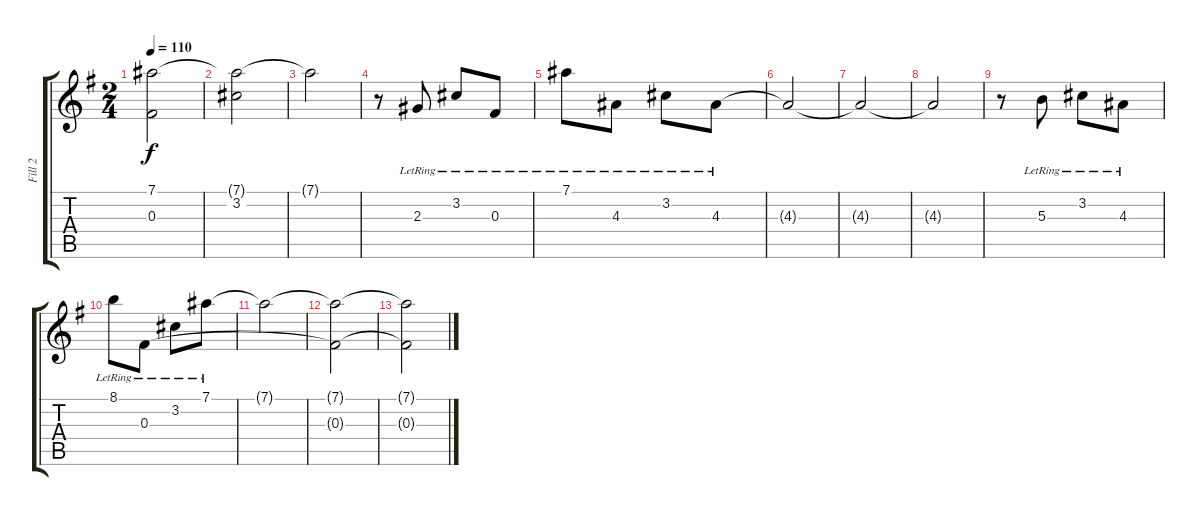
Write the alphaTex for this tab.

\track ("Fill 2" "Fill 2") {instrument acousticguitarsteel}
\staff {score tabs}
\tuning (Eb4 Bb3 Gb3 Db3 Ab2 Eb2) {hide}
\ts (2 4)
\tempo 110
\clef g2
\ks g
(7.1{t} 0.3{t}).2{dy f} |
(7.1{t} 3.2{t}).2 |
7.1{t}.2 |
r.8 2.3{lr}.8 3.2{lr}.8 0.3{lr}.8 |
7.1{lr}.8 4.3{lr}.8 3.2{lr}.8 4.3{lr}.8 |
4.3{t}.2 |
4.3{t}.2 |
4.3{t}.2 |
r.8 5.3{lr}.8 3.2{lr}.8 4.3{lr}.8 |
8.1{lr}.8 0.3{lr}.8 3.2{lr}.8 7.1{lr}.8 |
7.1{t}.2 |
(7.1{t} 0.3{t}).2 |
(7.1{t} 0.3{t}).2
